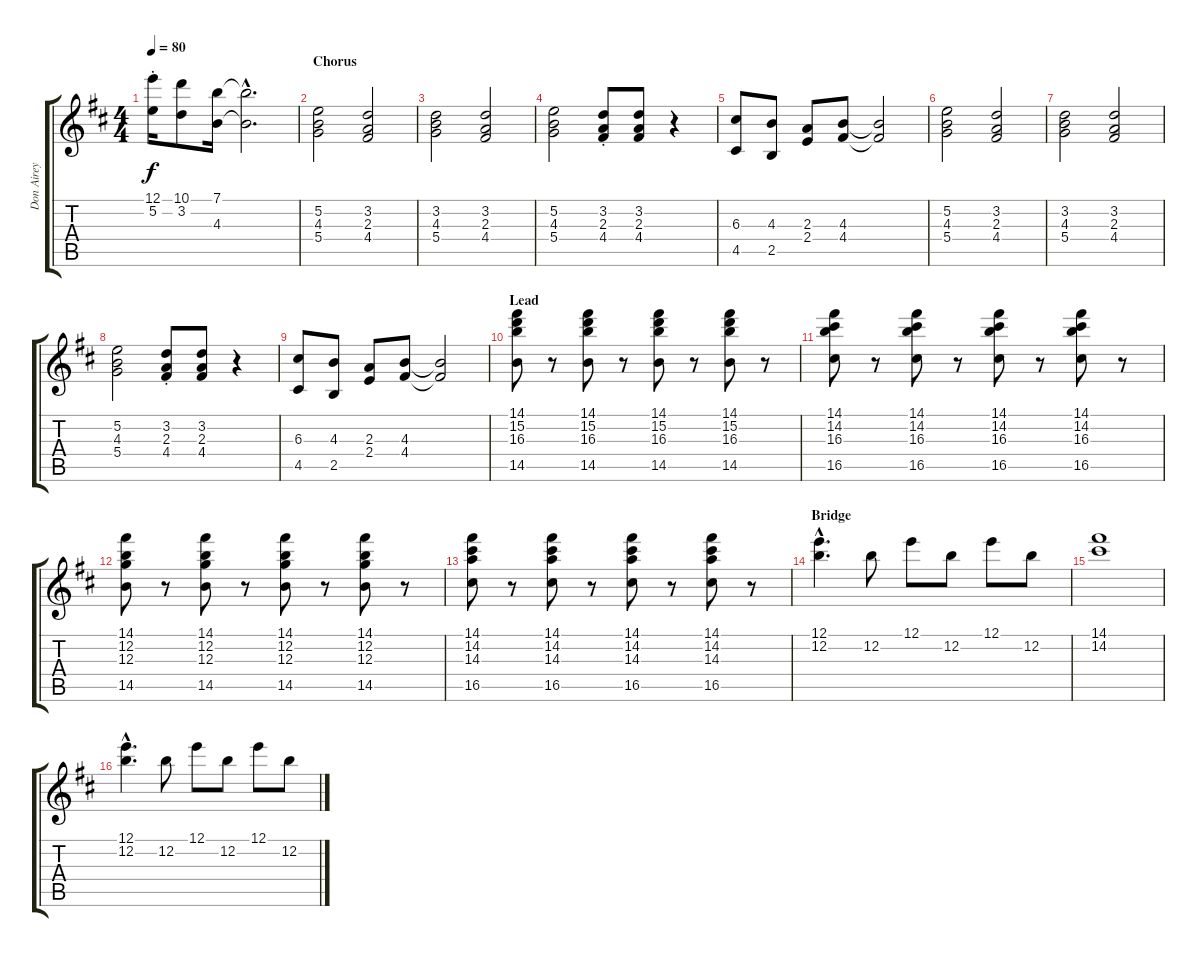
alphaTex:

\track ("Don Airey" "Don Airey") {instrument pad8sweep}
\staff {score tabs}
\tuning (E5 B4 G4 D4 A3 E3) {hide}
\ts (4 4)
\tempo 80
\clef g2
\ks bminor
(12.1{st} 5.2{st}).16{dy f} (10.1 3.2).8 (7.1 4.3).16 (7.1{hac t} 4.3{hac t}).2{d} |
\section ("" "Chorus")
(5.2 4.3 5.4).2{instrument synthstrings1} (3.2 2.3 4.4).2 |
(3.2 4.3 5.4).2 (3.2 2.3 4.4).2 |
(5.2 4.3 5.4).2 (3.2{st} 2.3{st} 4.4{st}).8 (3.2 2.3 4.4).8 r.4 |
(6.3 4.5).8 (4.3 2.5).8 (2.3 2.4).8 (4.3 4.4).8 (4.3{t} 4.4{t}).2 |
(5.2 4.3 5.4).2 (3.2 2.3 4.4).2 |
(3.2 4.3 5.4).2 (3.2 2.3 4.4).2 |
(5.2 4.3 5.4).2 (3.2{st} 2.3{st} 4.4{st}).8 (3.2 2.3 4.4).8 r.4 |
(6.3 4.5).8 (4.3 2.5).8 (2.3 2.4).8 (4.3 4.4).8 (4.3{t} 4.4{t}).2 |
\section ("" "Lead")
(14.1 15.2 16.3 14.5).8{instrument pad8sweep} r.8 (14.1 15.2 16.3 14.5).8 r.8 (14.1 15.2 16.3 14.5).8 r.8 (14.1 15.2 16.3 14.5).8 r.8 |
(14.1 14.2 16.3 16.5).8 r.8 (14.1 14.2 16.3 16.5).8 r.8 (14.1 14.2 16.3 16.5).8 r.8 (14.1 14.2 16.3 16.5).8 r.8 |
(14.1 12.2 12.3 14.5).8 r.8 (14.1 12.2 12.3 14.5).8 r.8 (14.1 12.2 12.3 14.5).8 r.8 (14.1 12.2 12.3 14.5).8 r.8 |
(14.1 14.2 14.3 16.5).8 r.8 (14.1 14.2 14.3 16.5).8 r.8 (14.1 14.2 14.3 16.5).8 r.8 (14.1 14.2 14.3 16.5).8 r.8 |
\section ("" "Bridge")
(12.1{hac} 12.2{hac}).4{d instrument fx1rain} 12.2.8 12.1.8 12.2.8 12.1.8 12.2.8 |
(14.1 14.2).1 |
(12.1{hac} 12.2{hac}).4{d} 12.2.8 12.1.8 12.2.8 12.1.8 12.2.8
